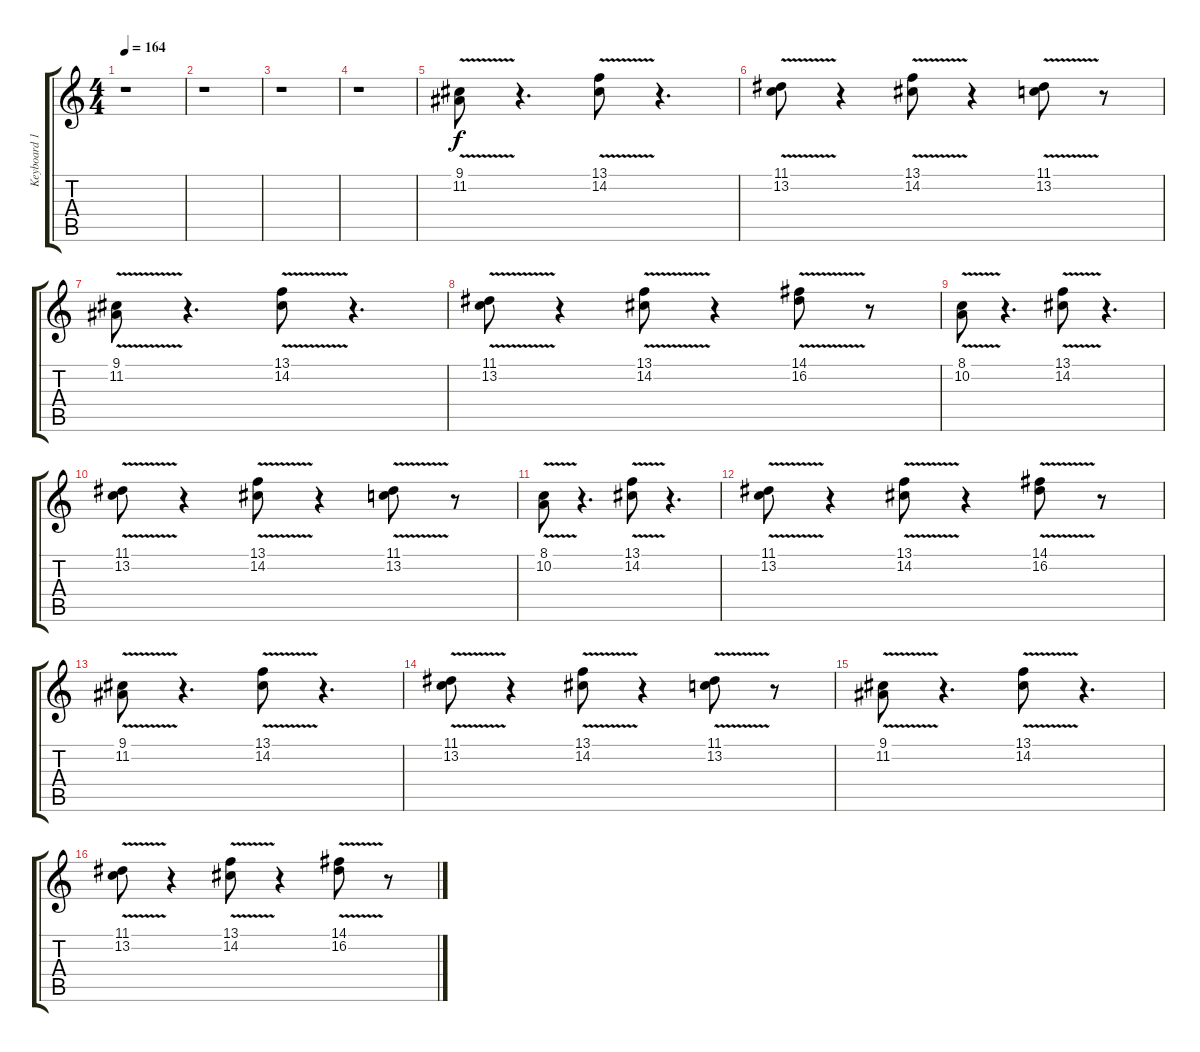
\track ("Keyboard 1 (Choir Aahs)" "Keyboard 1") {instrument choiraahs}
\staff {score tabs}
\tuning (E4 B3 G3 D3 A2 E2) {hide}
\ts (4 4)
\tempo 164
\clef g2
\ks c
r.1{dy f} |
r.1 |
r.1 |
r.1 |
(9.1{v} 11.2{v}).8 r.4{d} (13.1{v} 14.2{v}).8 r.4{d} |
(11.1{v} 13.2{v}).8 r.4 (13.1{v} 14.2{v}).8 r.4 (11.1{v} 13.2{v}).8 r.8 |
(9.1{v} 11.2{v}).8 r.4{d} (13.1{v} 14.2{v}).8 r.4{d} |
(11.1{v} 13.2{v}).8 r.4 (13.1{v} 14.2{v}).8 r.4 (14.1{v} 16.2{v}).8 r.8 |
(8.1{v} 10.2{v}).8 r.4{d} (13.1{v} 14.2{v}).8 r.4{d} |
(11.1{v} 13.2{v}).8 r.4 (13.1{v} 14.2{v}).8 r.4 (11.1{v} 13.2{v}).8 r.8 |
(8.1{v} 10.2{v}).8 r.4{d} (13.1{v} 14.2{v}).8 r.4{d} |
(11.1{v} 13.2{v}).8 r.4 (13.1{v} 14.2{v}).8 r.4 (14.1{v} 16.2{v}).8 r.8 |
(9.1{v} 11.2{v}).8 r.4{d} (13.1{v} 14.2{v}).8 r.4{d} |
(11.1{v} 13.2{v}).8 r.4 (13.1{v} 14.2{v}).8 r.4 (11.1{v} 13.2{v}).8 r.8 |
(9.1{v} 11.2{v}).8 r.4{d} (13.1{v} 14.2{v}).8 r.4{d} |
(11.1{v} 13.2{v}).8 r.4 (13.1{v} 14.2{v}).8 r.4 (14.1{v} 16.2{v}).8 r.8
